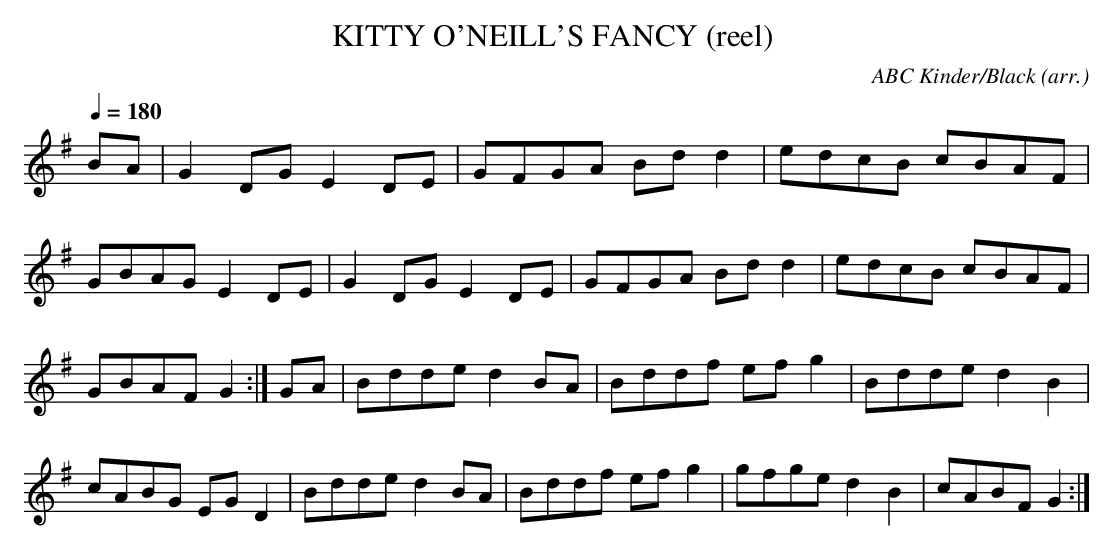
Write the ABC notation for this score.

X:1
T:KITTY O'NEILL'S FANCY (reel) \
C:ABC Kinder/Black (arr.)\
M:4/4\
L:1/8\
but it's not related to this one. Seems odd that the Chief \
would use the same name for two unrelated tunes, but it happens\
(and occasionally I get the feeling that the Chief didn't have\
as much to do with editing this volume as he did with the first\
two). I added "Fancy" to distinguish the two tunes - can't imagine \
the Chief objecting too much!\
Q:1/4=180\
K:G\
BA|G2DG E2DE|GFGA Bdd2|edcB cBAF|GBAG E2DE|\
G2DG E2 DE|GFGA Bd d2|edcB cBAF|GBAF G2 :|\
GA|Bdde d2BA|Bddf efg2|Bdde d2B2|cABG EGD2|\
Bdde d2BA|Bddf efg2|gfge d2B2|cABF G2 :|\
\
\
\
